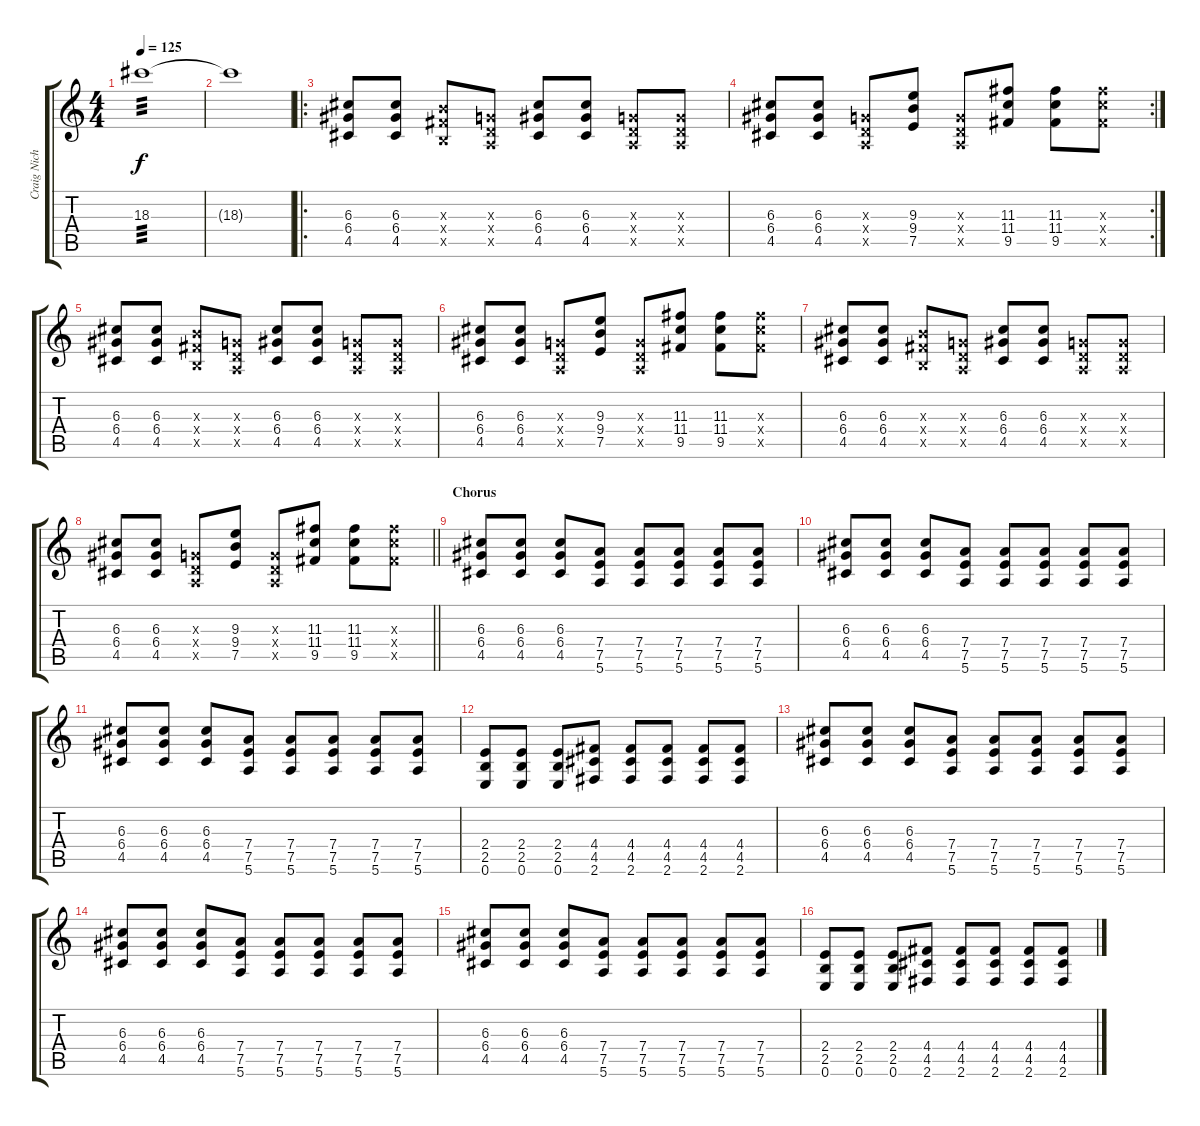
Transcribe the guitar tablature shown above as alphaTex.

\track ("Craig Nicholls" "Craig Nich") {instrument distortionguitar}
\staff {score tabs}
\tuning (E4 B3 G3 D3 A2 E2) {hide}
\ts (4 4)
\tempo 125
\clef g2
\ks c
18.3.1{tp 3 dy f} |
18.3{t}.1 |
\ro
(6.3 6.4 4.5).8 (6.3 6.4 4.5).8 (4.3{x} 4.4{x} 2.5{x}).8 (0.3{x} 0.4{x} 0.5{x}).8 (6.3 6.4 4.5).8 (6.3 6.4 4.5).8 (0.3{x} 0.4{x} 0.5{x}).8 (0.3{x} 0.4{x} 0.5{x}).8 |
\rc 2
(6.3 6.4 4.5).8 (6.3 6.4 4.5).8 (0.3{x} 0.4{x} 0.5{x}).8 (9.3 9.4 7.5).8 (0.3{x} 0.4{x} 0.5{x}).8 (11.3 11.4 9.5).8 (11.3 11.4 9.5).8 (11.3{x} 11.4{x} 9.5{x}).8 |
(6.3 6.4 4.5).8 (6.3 6.4 4.5).8 (4.3{x} 4.4{x} 2.5{x}).8 (0.3{x} 0.4{x} 0.5{x}).8 (6.3 6.4 4.5).8 (6.3 6.4 4.5).8 (0.3{x} 0.4{x} 0.5{x}).8 (0.3{x} 0.4{x} 0.5{x}).8 |
(6.3 6.4 4.5).8 (6.3 6.4 4.5).8 (0.3{x} 0.4{x} 0.5{x}).8 (9.3 9.4 7.5).8 (0.3{x} 0.4{x} 0.5{x}).8 (11.3 11.4 9.5).8 (11.3 11.4 9.5).8 (11.3{x} 11.4{x} 9.5{x}).8 |
(6.3 6.4 4.5).8 (6.3 6.4 4.5).8 (4.3{x} 4.4{x} 2.5{x}).8 (0.3{x} 0.4{x} 0.5{x}).8 (6.3 6.4 4.5).8 (6.3 6.4 4.5).8 (0.3{x} 0.4{x} 0.5{x}).8 (0.3{x} 0.4{x} 0.5{x}).8 |
\barLineRight lightlight
(6.3 6.4 4.5).8 (6.3 6.4 4.5).8 (0.3{x} 0.4{x} 0.5{x}).8 (9.3 9.4 7.5).8 (0.3{x} 0.4{x} 0.5{x}).8 (11.3 11.4 9.5).8 (11.3 11.4 9.5).8 (11.3{x} 11.4{x} 9.5{x}).8 |
\section ("" "Chorus")
(6.3 6.4 4.5).8 (6.3 6.4 4.5).8 (6.3 6.4 4.5).8 (7.4 7.5 5.6).8 (7.4 7.5 5.6).8 (7.4 7.5 5.6).8 (7.4 7.5 5.6).8 (7.4 7.5 5.6).8 |
(6.3 6.4 4.5).8 (6.3 6.4 4.5).8 (6.3 6.4 4.5).8 (7.4 7.5 5.6).8 (7.4 7.5 5.6).8 (7.4 7.5 5.6).8 (7.4 7.5 5.6).8 (7.4 7.5 5.6).8 |
(6.3 6.4 4.5).8 (6.3 6.4 4.5).8 (6.3 6.4 4.5).8 (7.4 7.5 5.6).8 (7.4 7.5 5.6).8 (7.4 7.5 5.6).8 (7.4 7.5 5.6).8 (7.4 7.5 5.6).8 |
(2.4 2.5 0.6).8 (2.4 2.5 0.6).8 (2.4 2.5 0.6).8 (4.4 4.5 2.6).8 (4.4 4.5 2.6).8 (4.4 4.5 2.6).8 (4.4 4.5 2.6).8 (4.4 4.5 2.6).8 |
(6.3 6.4 4.5).8 (6.3 6.4 4.5).8 (6.3 6.4 4.5).8 (7.4 7.5 5.6).8 (7.4 7.5 5.6).8 (7.4 7.5 5.6).8 (7.4 7.5 5.6).8 (7.4 7.5 5.6).8 |
(6.3 6.4 4.5).8 (6.3 6.4 4.5).8 (6.3 6.4 4.5).8 (7.4 7.5 5.6).8 (7.4 7.5 5.6).8 (7.4 7.5 5.6).8 (7.4 7.5 5.6).8 (7.4 7.5 5.6).8 |
(6.3 6.4 4.5).8 (6.3 6.4 4.5).8 (6.3 6.4 4.5).8 (7.4 7.5 5.6).8 (7.4 7.5 5.6).8 (7.4 7.5 5.6).8 (7.4 7.5 5.6).8 (7.4 7.5 5.6).8 |
(2.4 2.5 0.6).8 (2.4 2.5 0.6).8 (2.4 2.5 0.6).8 (4.4 4.5 2.6).8 (4.4 4.5 2.6).8 (4.4 4.5 2.6).8 (4.4 4.5 2.6).8 (4.4 4.5 2.6).8
